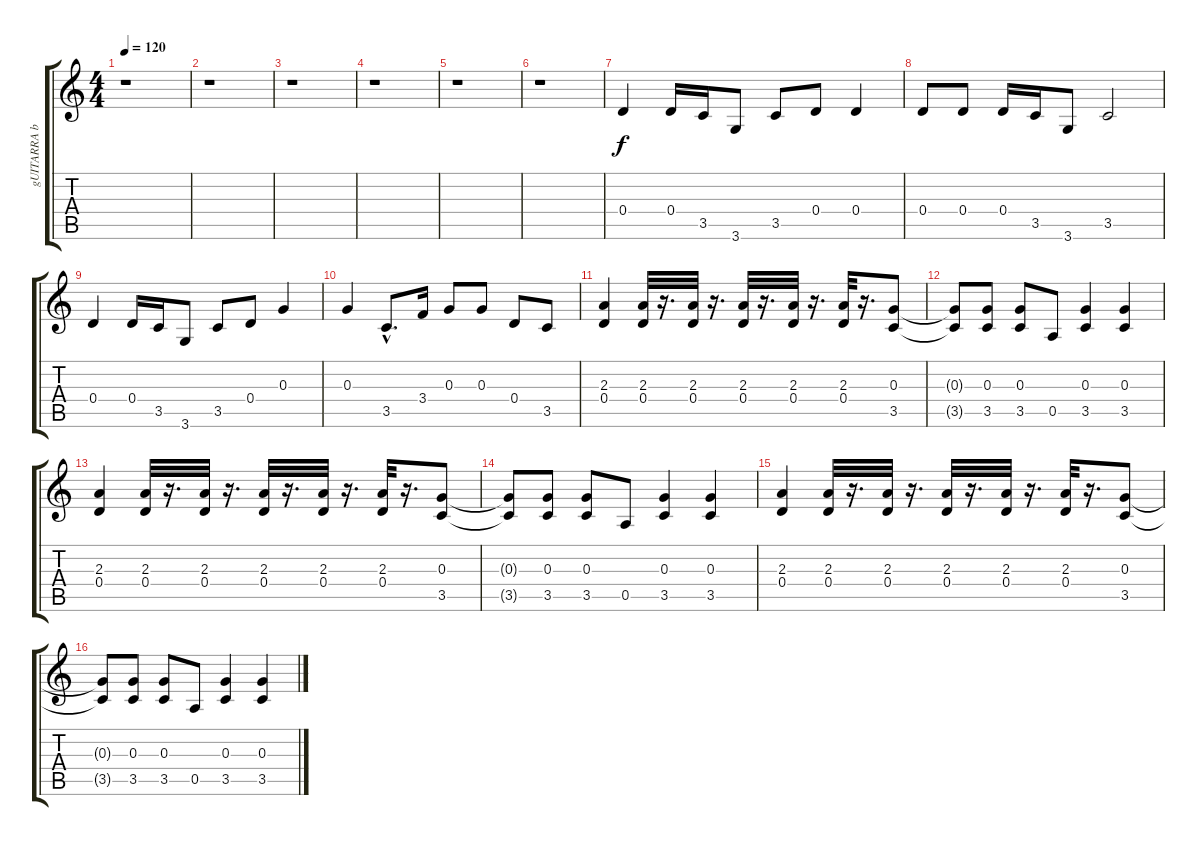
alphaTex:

\track ("gUITARRA bIS" "gUITARRA b") {instrument distortionguitar}
\staff {score tabs}
\tuning (E4 B3 G3 D3 A2 E2) {hide}
\ts (4 4)
\tempo 120
\clef g2
\ks c
r.1{dy f instrument distortionguitar} |
r.1 |
r.1 |
r.1 |
r.1 |
r.1 |
0.4.4 0.4.16 3.5.16 3.6.8 3.5.8 0.4.8 0.4.4 |
0.4.8 0.4.8 0.4.16 3.5.16 3.6.8 3.5.2 |
0.4.4 0.4.16 3.5.16 3.6.8 3.5.8 0.4.8 0.3.4 |
0.3.4 3.5{hac}.8{d} 3.4.16 0.3.8 0.3.8 0.4.8 3.5.8 |
(2.3 0.4).4 (2.3 0.4).32 r.16{d} (2.3 0.4).32 r.16{d} (2.3 0.4).32 r.16{d} (2.3 0.4).32 r.16{d} (2.3 0.4).32 r.16{d} (0.3 3.5).8 |
(0.3{t} 3.5{t}).8 (0.3 3.5).8 (0.3 3.5).8 0.5.8 (0.3 3.5).4 (0.3 3.5).4 |
(2.3 0.4).4 (2.3 0.4).32 r.16{d} (2.3 0.4).32 r.16{d} (2.3 0.4).32 r.16{d} (2.3 0.4).32 r.16{d} (2.3 0.4).32 r.16{d} (0.3 3.5).8 |
(0.3{t} 3.5{t}).8 (0.3 3.5).8 (0.3 3.5).8 0.5.8 (0.3 3.5).4 (0.3 3.5).4 |
(2.3 0.4).4 (2.3 0.4).32 r.16{d} (2.3 0.4).32 r.16{d} (2.3 0.4).32 r.16{d} (2.3 0.4).32 r.16{d} (2.3 0.4).32 r.16{d} (0.3 3.5).8 |
(0.3{t} 3.5{t}).8 (0.3 3.5).8 (0.3 3.5).8 0.5.8 (0.3 3.5).4 (0.3 3.5).4
